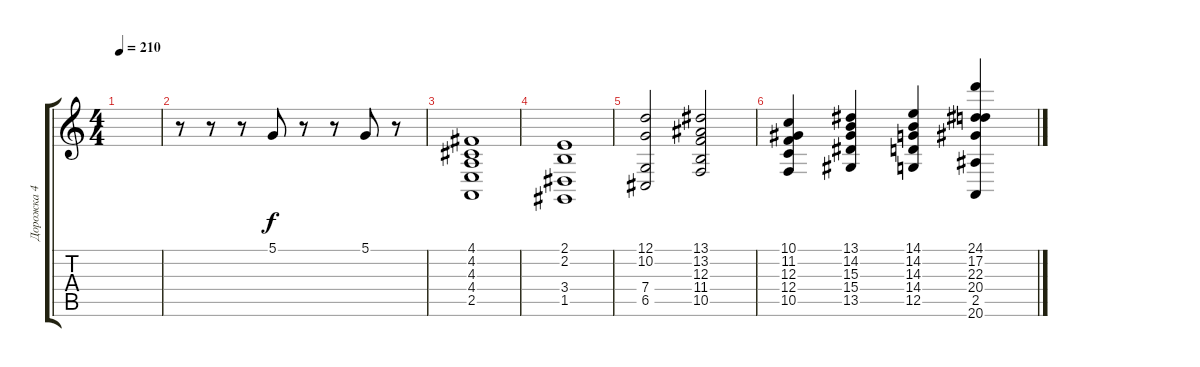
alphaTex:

\track ("Дорожка 4" "Дорожка 4") {instrument stringensemble1}
\staff {score tabs}
\tuning (D4 A3 F3 C3 G2 D2) {hide}
\ts (4 4)
\tempo 210
\clef g2
\ks c
|
r.8 r.8 r.8 5.1.8 r.8 r.8 5.1.8 r.8 |
(4.1 4.2 4.3 4.4 2.5).1 |
(2.1 2.2 3.4 1.5).1 |
(12.1 10.2 7.4 6.5).2 (13.1 13.2 12.3 11.4 10.5).2 |
(10.1 11.2 12.3 12.4 10.5).4 (13.1 14.2 15.3 15.4 13.5).4 (14.1 14.2 14.3 14.4 12.5).4 (24.1 17.2 22.3 20.4 2.5 20.6).4
